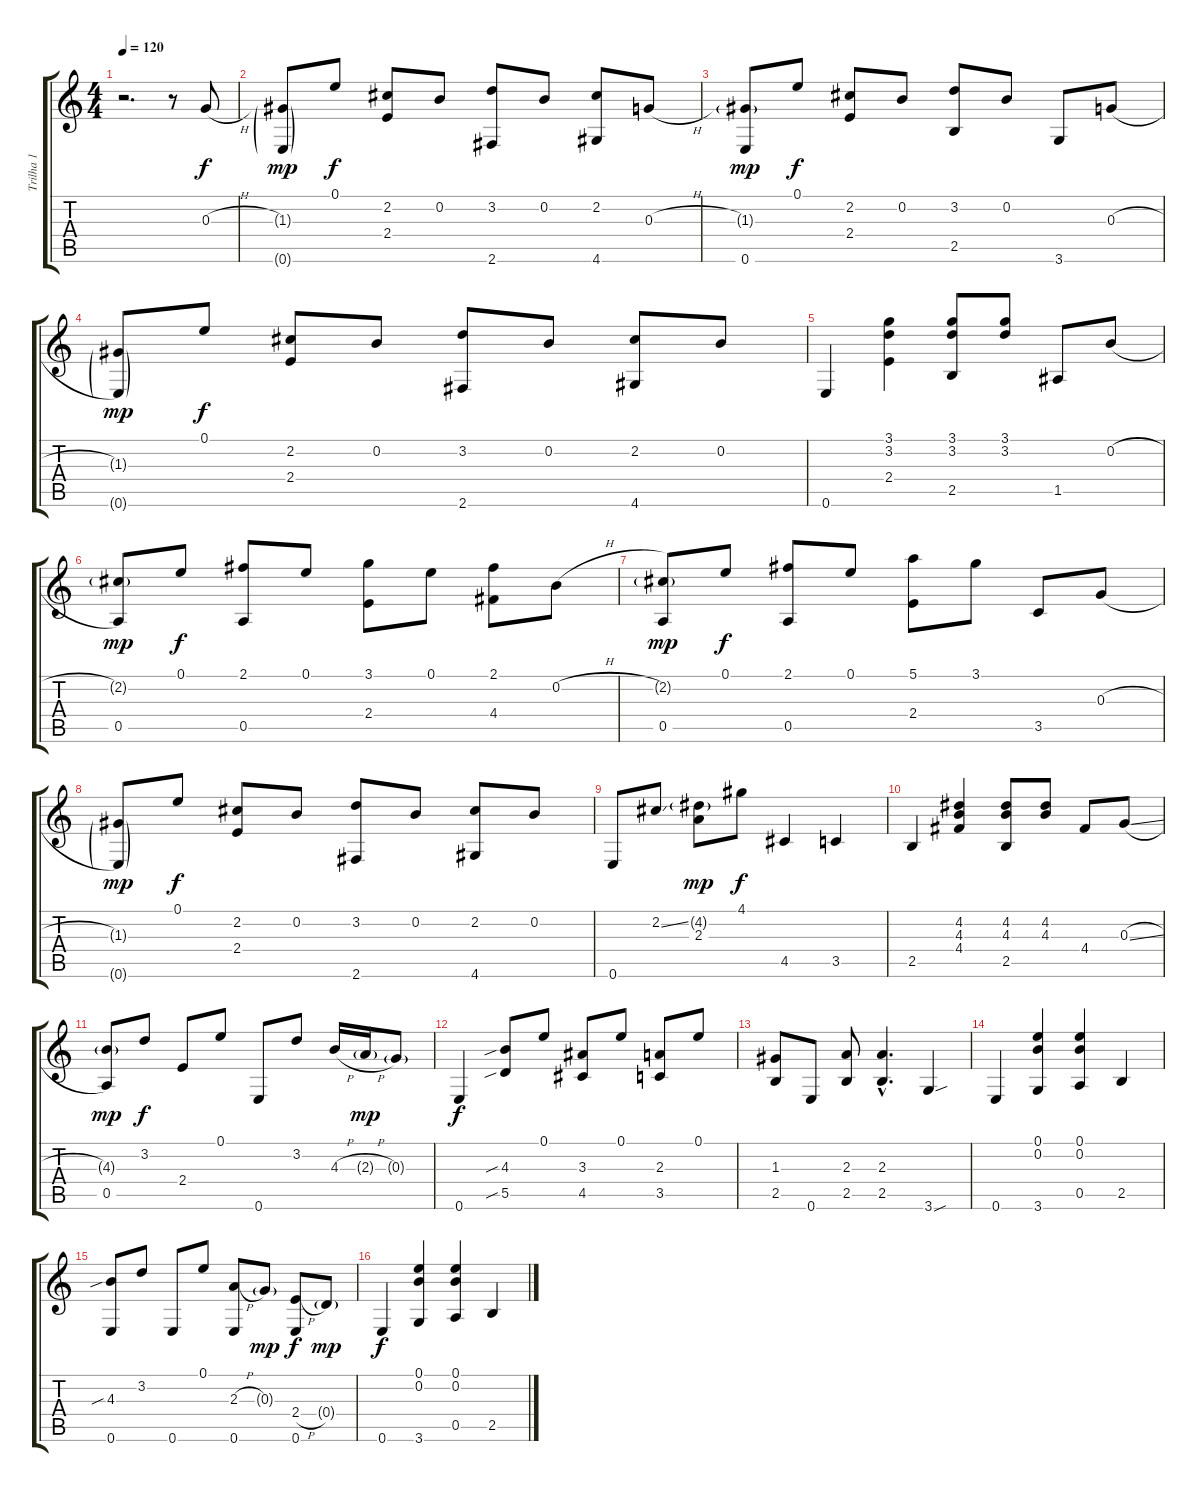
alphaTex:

\track ("Trilha 1" "Trilha 1") {instrument acousticguitarnylon}
\staff {score tabs}
\tuning (E4 B3 G3 D3 A2 E2) {hide}
\ts (4 4)
\tempo 120
\clef g2
\ks c
r.2{d txt "" dy f instrument acousticguitarnylon} r.8 0.3{h}.8 |
(1.3{g} 0.6{g}).8{dy mp} 0.1.8{dy f} (2.2 2.4).8 0.2.8 (3.2 2.6).8 0.2.8 (2.2 4.6).8 0.3{h}.8 |
(1.3{g} 0.6).8{dy mp} 0.1.8{dy f} (2.2 2.4).8 0.2.8 (3.2 2.5).8 0.2.8 3.6.8 0.3{h}.8 |
(1.3{g} 0.6{g}).8{dy mp} 0.1.8{dy f} (2.2 2.4).8 0.2.8 (3.2 2.6).8 0.2.8 (2.2 4.6).8 0.2.8 |
0.6.4 (3.1 3.2 2.4).4 (3.1 3.2 2.5).8 (3.1 3.2).8 1.5.8 0.2{h}.8 |
(2.2{g} 0.5).8{dy mp} 0.1.8{dy f} (2.1 0.5).8 0.1.8 (3.1 2.4).8 0.1.8 (2.1 4.4).8 0.2{h}.8 |
(2.2{g} 0.5).8{dy mp} 0.1.8{dy f} (2.1 0.5).8 0.1.8 (5.1 2.4).8 3.1.8 3.5.8 0.3{h}.8 |
(1.3{g} 0.6{g}).8{dy mp} 0.1.8{dy f} (2.2 2.4).8 0.2.8 (3.2 2.6).8 0.2.8 (2.2 4.6).8 0.2.8 |
0.6.8 2.2{ss}.8 (4.2{g} 2.3).8{dy mp} 4.1.8{dy f} 4.5.4 3.5.4 |
2.5.4 (4.2 4.3 4.4).4 (4.2 4.3 2.5).8 (4.2 4.3).8 4.4.8 0.3{sl}.8 |
(4.3{g} 0.5).8{dy mp} 3.2.8{dy f} 2.4.8 0.1.8 0.6.8 3.2.8 4.3{h}.16 2.3{h g}.16{dy mp} 0.3{g}.8 |
0.6.4{dy f} (4.3{sib} 5.5{sib}).8 0.1.8 (3.3 4.5).8 0.1.8 (2.3 3.5).8 0.1.8 |
(1.3 2.5).8 0.6.8 (2.3 2.5).8 (2.3{hac} 2.5{hac}).4{d} 3.6{sou}.4 |
0.6.4 (0.1 0.2 3.6).4 (0.1 0.2 0.5).4 2.5.4 |
(4.3{sib} 0.6).8 3.2.8 0.6.8 0.1.8 (2.3{h} 0.6).8 0.3{g}.8{dy mp} (2.4{h} 0.6).8{dy f} 0.4{g}.8{dy mp} |
0.6.4{dy f} (0.1 0.2 3.6).4 (0.1 0.2 0.5).4 2.5.4
